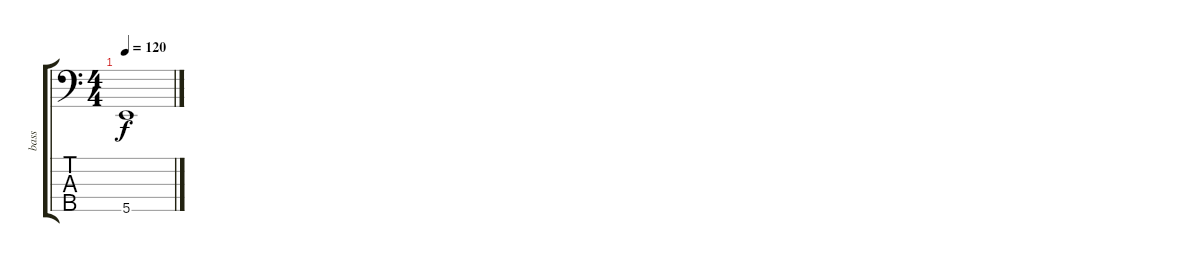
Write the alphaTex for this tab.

\track ("bass" "bass") {instrument electricbassfinger}
\staff {score tabs}
\tuning (G2 D2 A1 E1 B0) {hide}
\ts (4 4)
\tempo 120
\clef f4
\ks c
5.5{t}.1{dy f}
